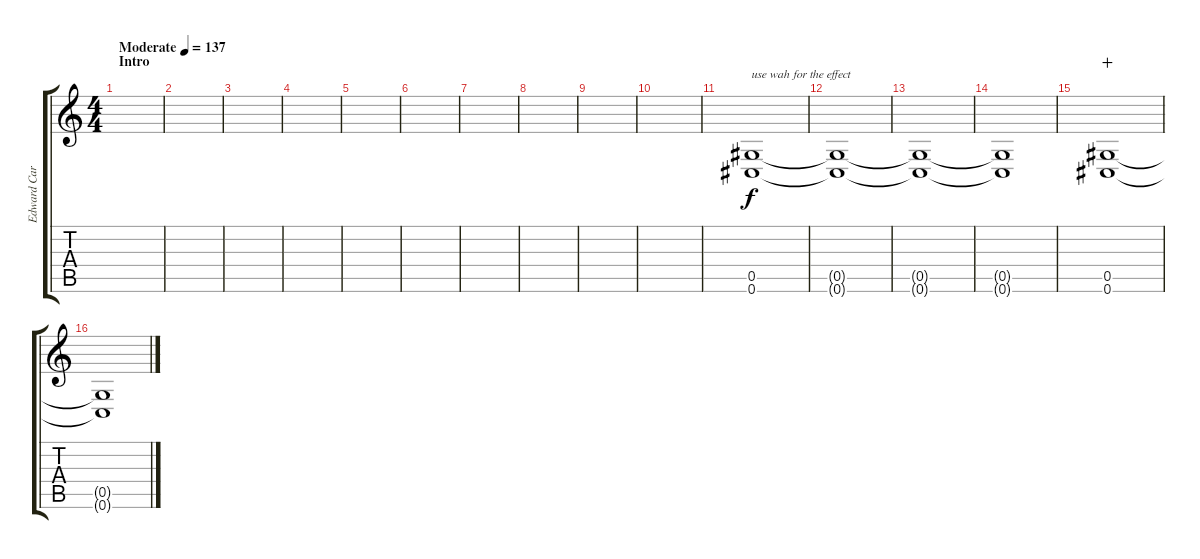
\track ("Edward Carlson" "Edward Car") {instrument distortionguitar}
\staff {score tabs}
\tuning (Eb4 Bb3 Gb3 Db3 Ab2 Db2) {hide}
\ts (4 4)
\section ("" "Intro")
\tempo (137 "Moderate")
\clef g2
\ks c
|
|
|
|
|
|
|
|
|
|
(0.5 0.6).1{txt "use wah for the effect"} |
(0.5{t} 0.6{t}).1 |
(0.5{t} 0.6{t}).1 |
(0.5{t} 0.6{t}).1 |
(0.5 0.6).1{wahc} |
(0.5{t} 0.6{t}).1
